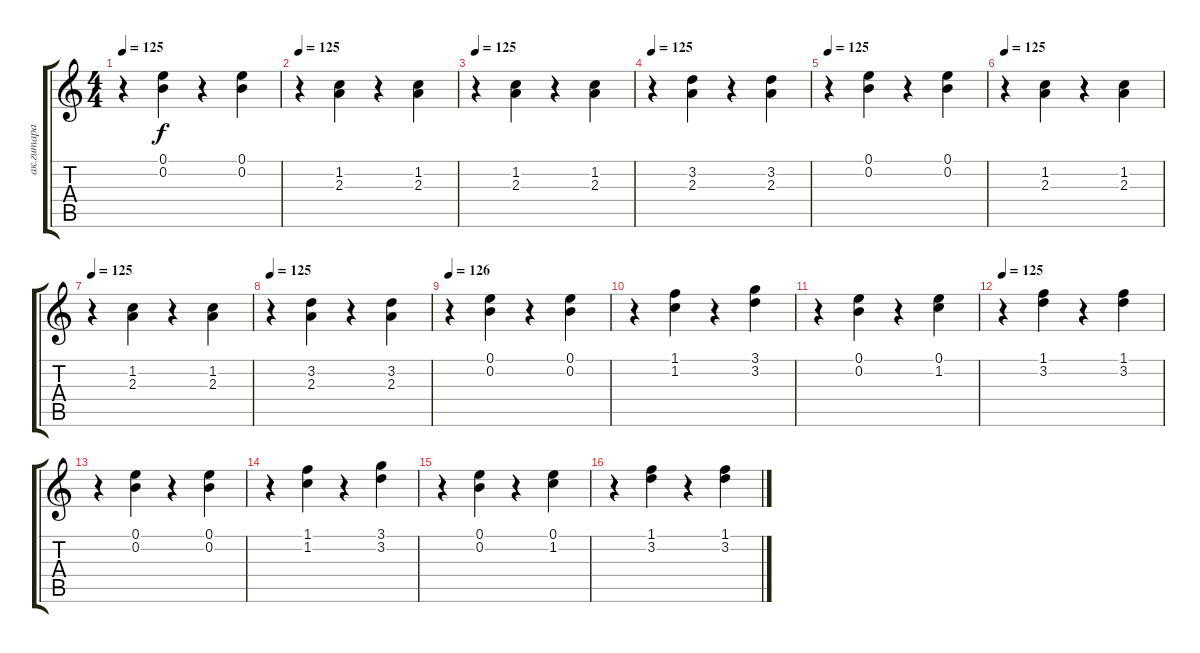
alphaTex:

\track ("ак.гитара" "ак.гитара") {instrument acousticguitarnylon}
\staff {score tabs}
\tuning (E4 B3 G3 D3 A2 E2) {hide}
\ts (4 4)
\tempo 125
\clef g2
\ks c
r.4{dy f} (0.1 0.2).4 r.4 (0.1 0.2).4 |
\tempo 125
r.4 (1.2 2.3).4 r.4 (1.2 2.3).4 |
\tempo 125
r.4 (1.2 2.3).4 r.4 (1.2 2.3).4 |
\tempo 125
r.4 (3.2 2.3).4 r.4 (3.2 2.3).4 |
\tempo 125
r.4 (0.1 0.2).4 r.4 (0.1 0.2).4 |
\tempo 125
r.4 (1.2 2.3).4 r.4 (1.2 2.3).4 |
\tempo 125
r.4 (1.2 2.3).4 r.4 (1.2 2.3).4 |
\tempo 125
r.4 (3.2 2.3).4 r.4 (3.2 2.3).4 |
\tempo 126
r.4 (0.1 0.2).4 r.4 (0.1 0.2).4 |
r.4 (1.1 1.2).4 r.4 (3.1 3.2).4 |
r.4 (0.1 0.2).4 r.4 (0.1 1.2).4 |
\tempo 125
r.4 (1.1 3.2).4 r.4 (1.1 3.2).4 |
r.4 (0.1 0.2).4 r.4 (0.1 0.2).4 |
r.4 (1.1 1.2).4 r.4 (3.1 3.2).4 |
r.4 (0.1 0.2).4 r.4 (0.1 1.2).4 |
r.4 (1.1 3.2).4 r.4 (1.1 3.2).4
